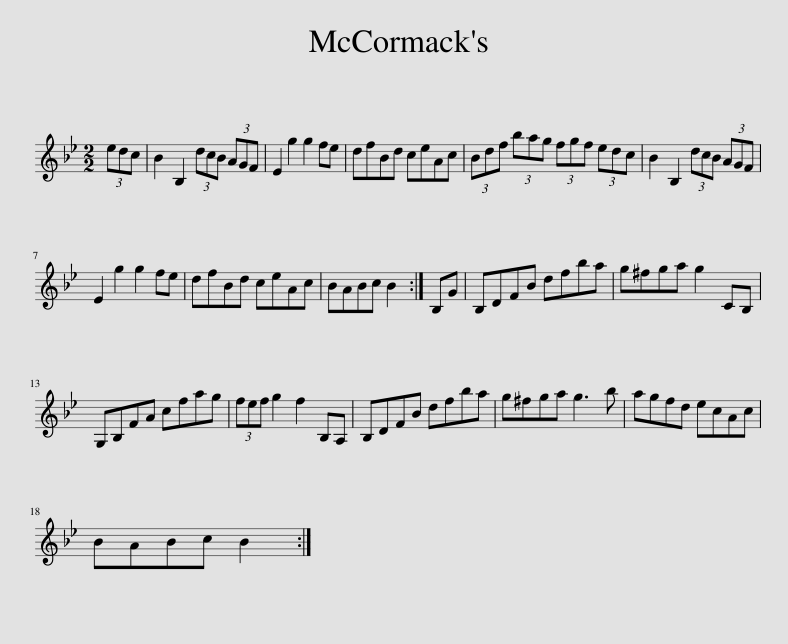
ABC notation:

X:1
L:1/8
M:2/2
I:linebreak $
K:Bb
V:1 treble
V:1
 (3edc | B2 B,2 (3dcB (3AGF | E2 g2 g2 fe | dfBd ceAc | (3Bdf (3bag (3fgf (3edc | %5
 B2 B,2 (3dcB (3AGF |$ E2 g2 g2 fe | dfBd ceAc | BABc B2 :| B,G | %10
 B,DFB dfba | g^fga g2 CB, |$ G,B,FA cfag | (3fef g2 f2 B,A, | B,DFB dfba | %15
 g^fga g3 b | agfd ecAc |$ BABc B2 :| %18
